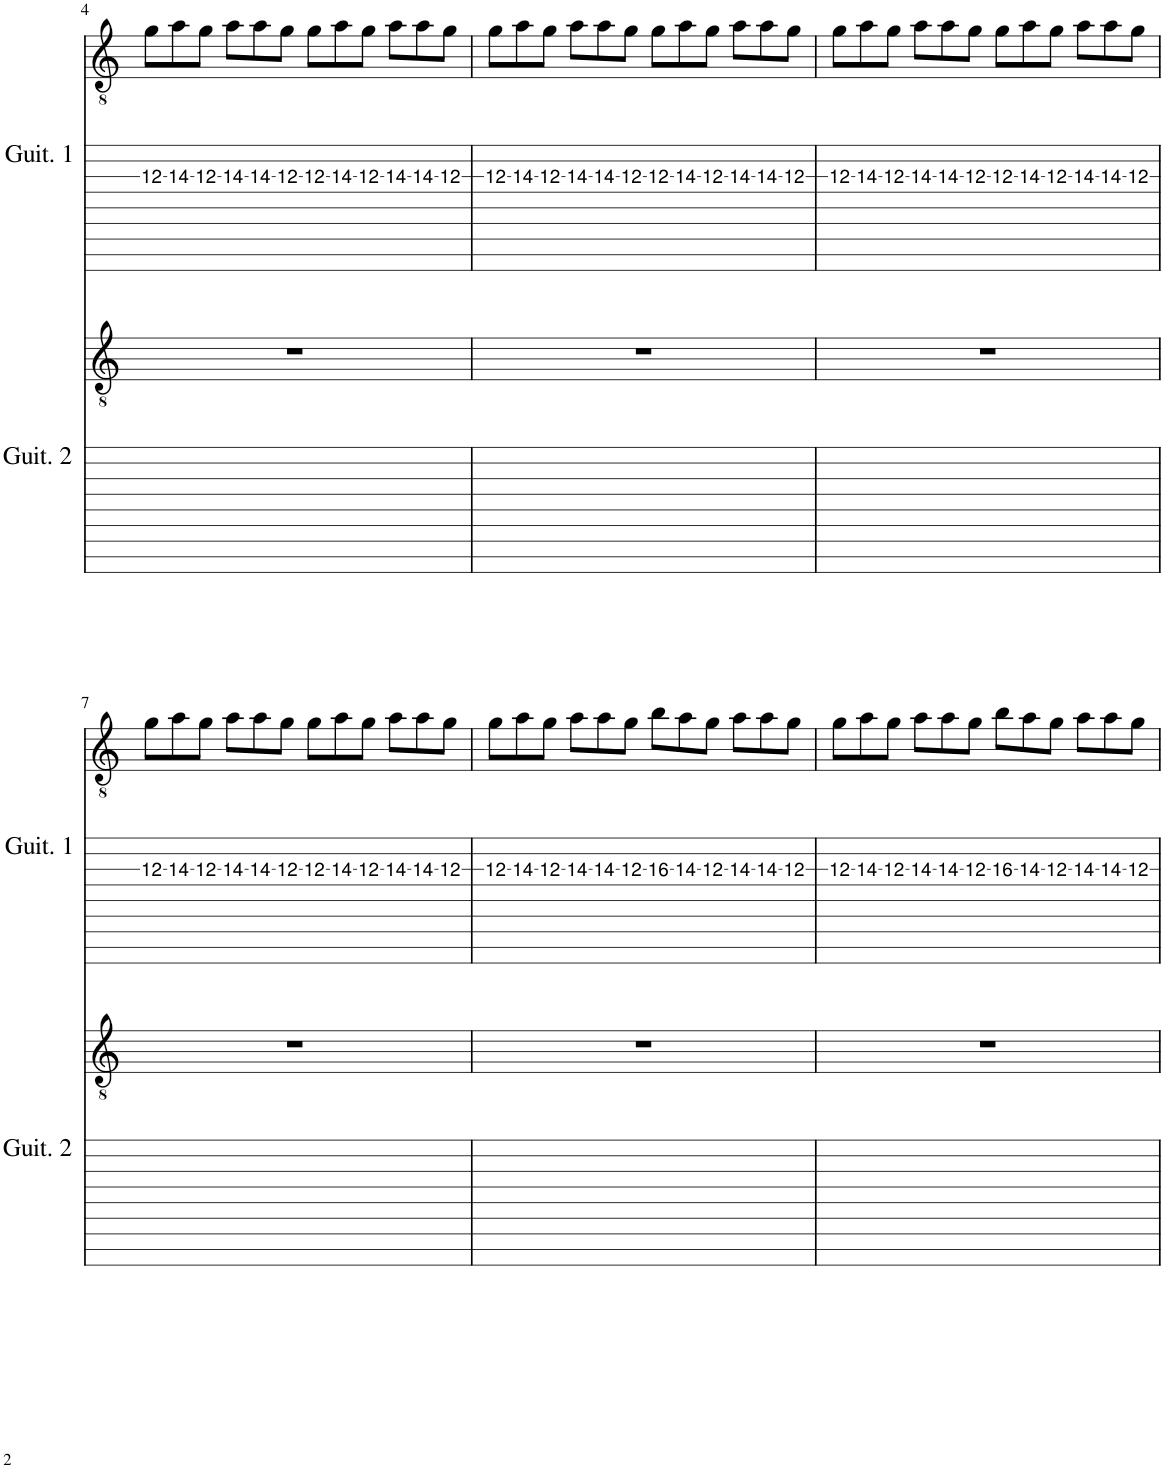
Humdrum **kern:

**kern	**kern	**kern	**kern
*part2	*part2	*part1	*part1
*staff4	*staff3	*staff2	*staff1
*I"Guitar 2	*	*I"Guitar 1	*
*I'Guit. 2	*	*I'Guit. 1	*
!!LO:PB:g=z
*	*clefGv2	*	*clefGv2
*k[]	*k[]	*k[]	*k[]
*M12/8	*M12/8	*M12/8	*M12/8
=4	=4	=4	=4
1.r	1.r	8gL	8g\L
.	.	8a	8a\
.	.	8gJ	8g\J
.	.	8aL	8a\L
.	.	8a	8a\
.	.	8gJ	8g\J
.	.	8gL	8g\L
.	.	8a	8a\
.	.	8gJ	8g\J
.	.	8aL	8a\L
.	.	8a	8a\
.	.	8gJ	8g\J
=5	=5	=5	=5
1.r	1.r	8gL	8g\L
.	.	8a	8a\
.	.	8gJ	8g\J
.	.	8aL	8a\L
.	.	8a	8a\
.	.	8gJ	8g\J
.	.	8gL	8g\L
.	.	8a	8a\
.	.	8gJ	8g\J
.	.	8aL	8a\L
.	.	8a	8a\
.	.	8gJ	8g\J
=6	=6	=6	=6
1.r	1.r	8gL	8g\L
.	.	8a	8a\
.	.	8gJ	8g\J
.	.	8aL	8a\L
.	.	8a	8a\
.	.	8gJ	8g\J
.	.	8gL	8g\L
.	.	8a	8a\
.	.	8gJ	8g\J
.	.	8aL	8a\L
.	.	8a	8a\
.	.	8gJ	8g\J
!!LO:LB:g=z
=7	=7	=7	=7
1.r	1.r	8gL	8g\L
.	.	8a	8a\
.	.	8gJ	8g\J
.	.	8aL	8a\L
.	.	8a	8a\
.	.	8gJ	8g\J
.	.	8gL	8g\L
.	.	8a	8a\
.	.	8gJ	8g\J
.	.	8aL	8a\L
.	.	8a	8a\
.	.	8gJ	8g\J
=8	=8	=8	=8
1.r	1.r	8gL	8g\L
.	.	8a	8a\
.	.	8gJ	8g\J
.	.	8aL	8a\L
.	.	8a	8a\
.	.	8gJ	8g\J
.	.	8bL	8b\L
.	.	8a	8a\
.	.	8gJ	8g\J
.	.	8aL	8a\L
.	.	8a	8a\
.	.	8gJ	8g\J
=9	=9	=9	=9
1.r	1.r	8gL	8g\L
.	.	8a	8a\
.	.	8gJ	8g\J
.	.	8aL	8a\L
.	.	8a	8a\
.	.	8gJ	8g\J
.	.	8bL	8b\L
.	.	8a	8a\
.	.	8gJ	8g\J
.	.	8aL	8a\L
.	.	8a	8a\
.	.	8gJ	8g\J
=	=	=	=
*-	*-	*-	*-
